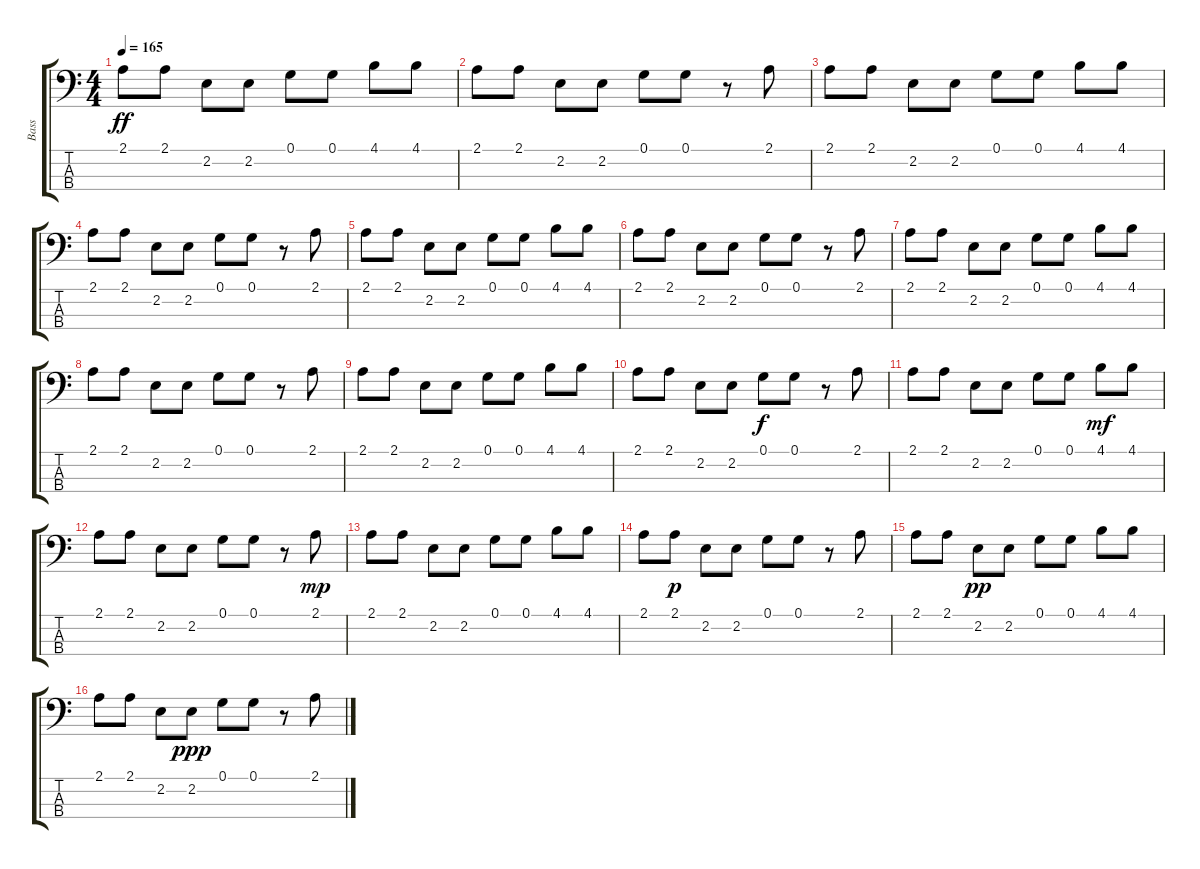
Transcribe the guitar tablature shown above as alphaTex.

\track ("Bass" "Bass") {instrument electricbasspick}
\staff {score tabs}
\tuning (G2 D2 A1 E1) {hide}
\ts (4 4)
\tempo 165
\clef f4
\ks c
2.1.8{dy ff} 2.1.8 2.2.8 2.2.8 0.1.8 0.1.8 4.1.8 4.1.8 |
2.1.8 2.1.8 2.2.8 2.2.8 0.1.8 0.1.8 r.8 2.1.8 |
2.1.8 2.1.8 2.2.8 2.2.8 0.1.8 0.1.8 4.1.8 4.1.8 |
2.1.8 2.1.8 2.2.8 2.2.8 0.1.8 0.1.8 r.8 2.1.8 |
2.1.8 2.1.8 2.2.8 2.2.8 0.1.8 0.1.8 4.1.8 4.1.8 |
2.1.8 2.1.8 2.2.8 2.2.8 0.1.8 0.1.8 r.8 2.1.8 |
2.1.8 2.1.8 2.2.8 2.2.8 0.1.8 0.1.8 4.1.8 4.1.8 |
2.1.8 2.1.8 2.2.8 2.2.8 0.1.8 0.1.8 r.8 2.1.8 |
2.1.8 2.1.8 2.2.8 2.2.8 0.1.8 0.1.8 4.1.8 4.1.8 |
2.1.8 2.1.8 2.2.8 2.2.8 0.1.8{dy f} 0.1.8 r.8 2.1.8 |
2.1.8 2.1.8 2.2.8 2.2.8 0.1.8 0.1.8 4.1.8{dy mf} 4.1.8 |
2.1.8 2.1.8 2.2.8 2.2.8 0.1.8 0.1.8 r.8 2.1.8{dy mp} |
2.1.8 2.1.8 2.2.8 2.2.8 0.1.8 0.1.8 4.1.8 4.1.8 |
2.1.8 2.1.8{dy p} 2.2.8 2.2.8 0.1.8 0.1.8 r.8 2.1.8 |
2.1.8 2.1.8 2.2.8{dy pp} 2.2.8 0.1.8 0.1.8 4.1.8 4.1.8 |
2.1.8 2.1.8 2.2.8 2.2.8{dy ppp} 0.1.8 0.1.8 r.8 2.1.8
